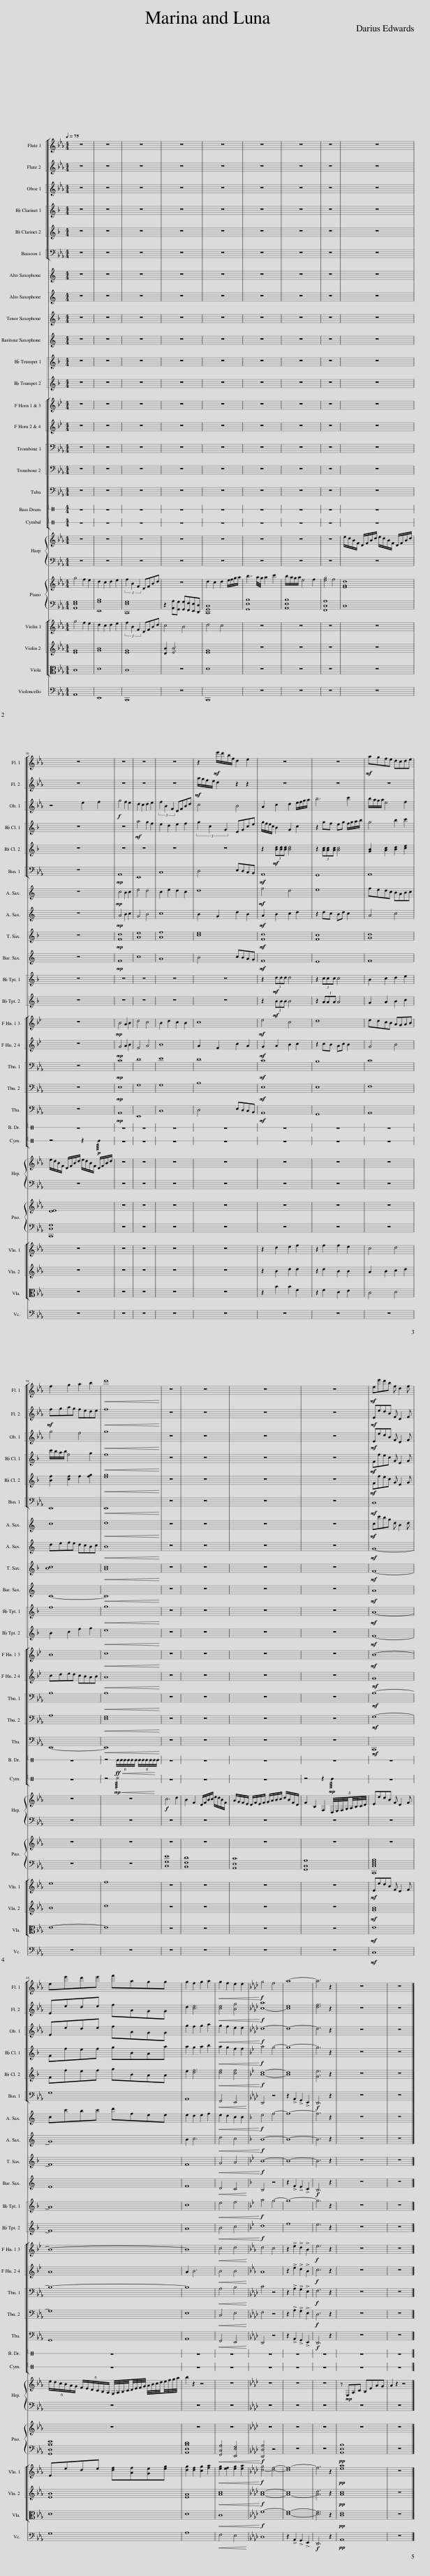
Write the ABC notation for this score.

X:1
%%score [ [ 1 2 ] 3 [ 4 5 ] 6 ] 7 8 9 10 [ 11 12 ] [ [ 13 14 ] [ 15 16 ] 17 18 19 ] 20 { 21 | 22 } [ [ 23 24 ] 25 ] 26
L:1/8
Q:1/4=75
M:4/4
I:linebreak $
K:Eb
V:1 treble
V:2 treble
V:3 treble
V:4 treble transpose=-2
V:5 treble transpose=-2
V:6 bass
V:7 treble transpose=-9
V:8 treble transpose=-9
V:9 treble transpose=-14
V:10 treble transpose=-21
V:11 treble transpose=-2
V:12 treble transpose=-2
V:13 treble transpose=-7
V:14 treble transpose=-7
V:15 bass
V:16 bass
V:17 bass
V:18 perc stafflines=1
K:none
V:19 perc stafflines=1
K:none
V:20 treble
V:21 treble
V:22 bass
V:23 treble
V:24 treble
V:25 alto
V:26 bass
V:1
 z8 | z8 | z8 | z8 | z8 | %5
 z8 | z8 | z8 | z8 |$ z8 | %10
 z8 | z8 | z8 | z2!mf! e'/d'/b/f/ d2 e2 | z8 | %15
 z8 |!mf! agfe dcde |$ f2 g2 a2 b2 |!<(! d'8!<)! | z8 | %20
 z8 | z8 | z8 |!mf! ee'd'b f d2 f |$ ee'd'e' f'agg | %25
 g2 f2 g2 a2 |!<(! g2 f2 e2 e2!<)! |[K:Ab]!f! g4 f4 | a8- |[Q:1/4=58] a6 z2 | %30
[Q:1/4=50] z8[Q:1/4=45][Q:1/4=40] | z8 |] %32
V:2
 z8 | z8 | z8 | z8 | z8 | %5
 z8 | z8 | z8 | z8 |$ z8 | %10
 z8 | z8 | z8 |!mf! a/g/f/e/ d2 z2 z2 | z8 | %15
 z8 | z8 |$!mf! fgag fede |!<(! f8!<)! | z8 | %20
 z8 | z8 | z8 |!mf! EedB F D2 F |$ Eede fAGG | %25
 d2 [ce]6 |!<(! [ce]4 [Bg]4!<)! |[K:Ab]!f! [c-a]8 | [ce]8 | [df]6 z2 | %30
 z8 | z8 |] %32
V:3
 z8 | z8 | z8 | z8 | z8 | %5
 z8 | z8 | z8 | z8 |$ z4 e2 f2 | %10
!f! g4 f2 e2 | d2 c2 d2 e2 | (3f2 B2 F2 DFBd | c4 B4 | A2 c2 d2 e/f/g/a/ | %15
 b6 c'2 | b/a/g/a/ e4 f2 |$ g4 f4 |!<(! g8!<)! | z8 | %20
 z8 | z8 | z8 |!mf! EedB F D2 F |$ Eede fAGG | %25
 g2 f2 g2 a2 |!<(! g2 f2 e2 e2!<)! |[K:Ab]!f! d8- | d8- | d6 z2 | %30
 z8 | z8 |] %32
V:4
[K:F] z8 | z8 | z8 | z8 | z8 | %5
 z8 | z8 | z8 | z8 |$ z8 | %10
 z8 |!mf! a4 g2 f2 | e2 d2 e2 f2 | (3g2 c2 G2 EGce | g/f/e/c/ B2 G2 c2 | %15
 z2 gf eg f/g/a/b/ | g4 b2 c'2 |$ c'/b/a/b/ f4 g2 |!<(! f8!<)! | z8 | %20
 z8 | z8 | z8 |!mf! Ffec G E2 G |$ Ffef gBAa | %25
 a2 g2 a2 b2 |!<(! a2 g2 f2 f2!<)! |[K:Bb]!f! a4 g4- | g8- | g6 z2 | %30
 z8 | z8 |] %32
V:5
[K:F] z8 | z8 | z8 | z8 | z8 | %5
 z8 | z8 | z8 | z8 |$ z8 | %10
 z8 | z8 | z8 | z8 | z2!mf! (3[Bd][Bd][Bd] [Bd]4 | %15
 z2 (3[Ac][Ac][Ac] [Ac]4 | [GB]2 [Ac]2 [Bd]2 [ce]2 |$ [Bf]2 [cf]2 f2 [fg]2 |!<(! [eg]8!<)! | z8 | %20
 z8 | z8 | z8 |!mf! Ffec G E2 G |$ Ffef gBAA | %25
 e2 [df]6 |!<(! [df]4 [cf]4!<)! |[K:Bb]!f! [Bd]8- | [Bd]8 | [Ge]6 z2 | %30
 z8 | z8 |] %32
V:6
 z8 | z8 | z8 | z8 | z8 | %5
 z8 | z8 | z8 | z8 |$ z8 | %10
!mp! A,,8 | E,,8 | C,8 | D,4 E,D,C,B,, |!mf! A,,8 | %15
 G,,8 | A,,8 |$ E,,8 |!<(! E,,8!<)! | z8 | %20
 z8 | z8 | z8 |!mf! C,8 |$ G,8 | %25
 A,,8 |!<(! F,,4 E,,4!<)! |[K:Ab] D,,4 z4 | z2 !>!A,,2 !>!G,,2 !>!E,,2 |!f! D,,6 z2 | %30
 z8 | z8 |] %32
V:7
[K:C] z8 | z8 | z8 | z8 | z8 | %5
 z8 | z8 | z8 | z8 |$ z8 | %10
!mp! c4 B2 c2 | e4 d4 | c2 e2 d2 c2 | d8 |!mf! f4 d4 | %15
 e8 | fedc BABc |$ c8 |!<(! d8!<)! | z8 | %20
 z8 | z8 | z8 |!mf! cc'bg d B2 d |$ cc'bc' d'fee | %25
 e2 d2 e2 f2 |!<(! e2 d2 c2 c2!<)! |[K:F]!f! e4 f4- | f8- | f6 z2 | %30
 z8 | z8 |] %32
V:8
[K:C] z8 | z8 | z8 | z8 | z8 | %5
 z8 | z8 | z8 | z8 |$ z8 | %10
!mp! A4 B2 c2 | G4 B4 | c8 | B2 G2 d2 B2 |!mf! A2 B2 c2 d2 | %15
 z2 dc Bd c2 | A4 c4 |$ defe dcBc |!<(! B8!<)! | z8 | %20
 z8 | z8 | z8 |!mf! G8- |$ G8 | %25
 B2 c6 |!<(! d4 c4!<)! |[K:F]!f! B8- | B8- | B6 z2 | %30
 z8 | z8 |] %32
V:9
[K:F] z8 | z8 | z8 | z8 | z8 | %5
 z8 | z8 | z8 | z8 |$ z8 | %10
!mp! [Fd]8 | [Ae]8 | [Af]8 | [ce]8 |!mf! [Fd]8 | %15
 [Fc]8 | [Gd]8 |$ [Bc]8 |!<(! [Ac]8!<)! | z8 | %20
 z8 | z8 | z8 |!mf! F8- |$ F8 | %25
 F8 |!<(! G4 A4!<)! |[K:Bb]!f! B8- | B8- | B6 z2 | %30
 z8 | z8 |] %32
V:10
[K:C] z8 | z8 | z8 | z8 | z8 | %5
 z8 | z8 | z8 | z8 |$ z8 | %10
!mp! F8 | c8 | A8 | B4 cBAG |!mf! F8 | %15
 E8 | F8 |$ C8- |!<(! C8!<)! | z8 | %20
 z8 | z8 | z8 |!mf! A8 |$ E8 | %25
 F8 |!<(! D4 C4!<)! |[K:F] B,4 z4 | z2 !>!F2 !>!E2 !>!C2 |!f! B,6 z2 | %30
 z8 | z8 |] %32
V:11
[K:F] z8 | z8 | z8 | z8 | z8 | %5
 z8 | z8 | z8 | z8 |$ z8 | %10
 z8 | z8 | z8 | z8 | z2!mf! (3ddd d4 | %15
 z2 (3ccc c4 | B2 c2 d2 e2 |$ f8 |!<(! g8!<)! | z8 | %20
 z8 | z8 | z8 |!mf! A8- |$ A8 | %25
 c8 |!<(! e4 f4!<)! |[K:Bb]!f! a4 g4- | g8- | g6 z2 | %30
 z8 | z8 |] %32
V:12
[K:F] z8 | z8 | z8 | z8 | z8 | %5
 z8 | z8 | z8 | z8 |$ z8 | %10
 z8 | z8 | z8 | z8 | z2!mf! (3BBB B4 | %15
 z2 (3AAA A4 | G2 A2 B2 c2 |$ B2 c2 f2 g2 |!<(! e8!<)! | z8 | %20
 z8 | z8 | z8 |!mf! F8- |$ F8 | %25
 A8 |!<(! B4 c4!<)! |[K:Bb]!f! d8 | f8 | e6 z2 | %30
 z8 | z8 |] %32
V:13
[K:Bb] z8 | z8 | z8 | z8 | z8 | %5
 z8 | z8 | z8 | z8 |$ z8 | %10
!mp! B4 A2 B2 | d4 c4 | B2 d2 c2 B2 | c8 |!mf! e4 c4 | %15
 d8 | edcB AGAB |$ B8 |!<(! c8!<)! | z8 | %20
 z8 | z8 | z8 |!mf! B8- |$ B8- | %25
 B8 |!<(! c4 d4!<)! |[K:Eb] d4 c4 | z2 !>!e2 !>!d2 !>!B2 |!f! e6 z2 | %30
 z8 | z8 |] %32
V:14
[K:Bb] z8 | z8 | z8 | z8 | z8 | %5
 z8 | z8 | z8 | z8 |$ z8 | %10
!mp! G4 A2 B2 | F4 A4 | B8 | A2 F2 c2 A2 |!mf! G2 A2 B2 c2 | %15
 z2 cB Ac B2 | G4 B4 |$ cded cBAB |!<(! A8!<)! | z8 | %20
 z8 | z8 | z8 |!mf! G8 |$ A8 | %25
 A2 B6 |!<(! B4 B4!<)! |[K:Eb] A8 | z2 !>!e2 !>!d2 !>!B2 |!f! c6 z2 | %30
 z8 | z8 |] %32
V:15
 z8 | z8 | z8 | z8 | z8 | %5
 z8 | z8 | z8 | z8 |$ z8 | %10
!mp! C8 | D8 | E8 | D8 |!mf! C8 | %15
 B,8 | C8 |$ B,8 |!<(! B,8!<)! | z8 | %20
 z8 | z8 | z8 |!mf! B,8- |$ B,8- | %25
 B,8 |!<(! A,4 B,4!<)! |[K:Ab] C4 z4 | z2 !>!A,2 !>!G,2 !>!E,2 |!f! F,6 z2 | %30
 z8 | z8 |] %32
V:16
 z8 | z8 | z8 | z8 | z8 | %5
 z8 | z8 | z8 | z8 |$ z8 | %10
!mp! E,8 | G,8 | G,8 | B,8 |!mf! E,8 | %15
 E,8 | F,8 |$ A,8 |!<(! [E,G,]8!<)! | z8 | %20
 z8 | z8 | z8 |!mf! G,8- |$ G,8 | %25
 E,8 |!<(! C,4 E,4!<)! |[K:Ab] F,4 z4 | z2 !>!A,2 !>!G,2 !>!E,2 |!f! D,6 z2 | %30
 z8 | z8 |] %32
V:17
 z8 | z8 | z8 | z8 | z8 | %5
 z8 | z8 | z8 | z8 |$ z8 | %10
!mp! A,,8 | E,,8 | C,8 | D,4 E,D,C,B,, |!mf! A,,8 | %15
 G,,8 | A,,8 |$ E,,8- |!<(! E,,8!<)! | z8 | %20
 z8 | z8 | z8 |!mf! C,,8 |$ G,,8 | %25
 A,,8 |!<(! F,,4 E,,4!<)! |[K:Ab] D,,4 z4 | z2 !>!A,,2 !>!G,,2 !>!E,,2 |!f! D,,6 z2 | %30
 z8 | z8 |] %32
V:18
[K:C] z8 | z8 | z8 | z8 | z8 | %5
 z8 | z8 | z8 | z8 |$ z8 | %10
 z8 | z8 | z8 | z8 | z8 | %15
 z8 | z8 |$ z8 | z4!ff!!<(! (6:4:6E/E/E/E/E/E/ (6:4:6E/E/E/E/E/E/!<)! | z8 | %20
 z8 | z8 | z8 | z8 |$ z8 | %25
 z8 | z8 | z8 | z8 | z8 | %30
 z8 | z8 |] %32
V:19
[K:C] z8 | z8 | z8 | z8 | z8 | %5
 z8 | z8 | z8 | z8 |$ z4 z2!p! !////!E2 | %10
 z8 | z8 | z8 | z8 | z8 | %15
 z8 | z8 |$ z8 | z4!mp!!<(! !////!E4!<)! | z8 | %20
 z8 | z8 | z4 z2!mp! !////!E2 | z8 |$ z8 | %25
 z8 | z8 | z8 | z8 | z8 | %30
 z8 | z8 |] %32
V:20
 z8 | z8 | z8 | z8 | z8 | %5
 z8 | z8 | z8 | e/d/B/F/ D/F/B/d/ e/d/B/F/ D/F/B/d/ |$ e/d/B/F/ D/F/B/d/ e/d/B/F/ D/F/B/d/ | %10
 z8 | z8 | z8 | z8 | z8 | %15
 z8 | z8 |$ z8 | z8 |!f! c6 d2 | %20
 B2 F2 D/F/B/c/ e/d/B/F/ | A/G/F/E/ D/F/E/F/ G/A/B/c/ d/B/F/D/ | F2 B,2 F,2 D,/4E,/4F,/4G,/4A,/4B,/4C/4D/4 | EedB F D2 F |$ (6:4:6e/d/c/B/A/G/ (6:4:6F/E/D/C/B,/A,/ G,/4A,/4B,/4C/4D/4E/4F/4G/4 A/4B/4c/4d/4e/4f/4g/4a/4 | %25
 b2 z2 z4 | z8 |[K:Ab] z8 | z8 | z8 | %30
 z!mp! E,A,C B,EAG | A2 z2 z4 |] %32
V:21
 g4 f2 e2 | d2 c2 d2 e2 | (3f2 B2 F2 DFBd | z8 | d2 c2 d2 e/f/g/a/ | %5
 b7/2 a/4g/4 a2 c'2 | b/a/g/a/ e4 f2 | [eg]4 f4 | [EGd]8 |$ [DE]8 | %10
 z8 | z8 | z8 | z8 | z8 | %15
 z8 | z8 |$ z8 | z8 | z8 | %20
 z8 | z8 | z8 | z8 |$ z8 | %25
 z8 | z8 |[K:Ab] z8 | z8 | z8 | %30
 z8 | z8 |] %32
V:22
 [A,,E,G,]8 | [E,,G,B,]8 | [C,,E,G,]8 | z2 [A,,A,][G,,G,] [G,,G,][F,,F,][E,,E,][D,,D,] | [C,,G,,C,]8 | %5
 [G,,E,B,]8 | [A,,E,B,]8 | [F,,C,A,]8 | C,8 |$ [C,,C,G,]8 | %10
 z8 | z8 | z8 | z8 | z8 | %15
 z8 | z8 |$ z8 | z8 | [C,G,E]8 | %20
 [B,,F,D]8 | [A,,E,C]8 | [F,,C,A,]8 | [C,,C,E,G,B,]8 |$ [G,,D,B,E]8 | %25
 [A,,E,B,D]8 |!<(! [F,,C,A,]4 [E,,E,G,]4!<)! |[K:Ab]!f! [D,,D,A,]4 z4 | z8 | z8 | %30
!pp! [A,,E,B,]8 | z8 |] %32
V:23
 g4 f2 e2 | d2 c2 d2 e2 | (3f2 B2 F2 DFBd | c4 B4 | d4 c4 | %5
 z8 | z8 | z8 | z8 |$ z8 | %10
 z8 | z8 | z8 | z8 | z2 d2 e2 f2 | %15
 z2 f2 f2 e2 | c4 d4 |$ e8 | f8 | z8 | %20
 z8 | z8 | z8 |!mf! EedB F D2 F |$ Eede [df][Af][Ge][eg] | %25
 [dg]2 [df]2 [cg]2 [fa]2 |!<(! [eg]2 [ef]2 [eg]2 [ea]2!<)! |[K:Ab]!f! [d-g]4 [df]4- | [df-]8 | f6 z2 | %30
!pp! [ea]8 | z8 |] %32
V:24
 [EG]8 | [GB]8 | [EG]8 | [DB]2 [EB]6 | [EG]8 | %5
 z8 | z8 | z8 | z8 |$ z8 | %10
 z8 | z8 | z8 | z8 | z2 B2 d2 d2 | %15
 z2 d2 B2 B2 | A2 B2 c2 d2 |$ B8 | d8 | z8 | %20
 z8 | z8 | z8 |!mf! [GB]8 |$ [EB]8 | %25
 [EA]8 |!<(! [Ac]8!<)! |[K:Ab]!f! [Ac]8- | [A-c]8 | [Ad]6 z2 | %30
!pp! [Ac]8 | z8 |] %32
V:25
 C8 | D8 | C8 | z8 | D8 | %5
 z8 | z8 | z8 | z8 |$ z8 | %10
 z8 | z8 | z8 | z8 | z2 B2 B2 F2 | %15
 z2 F2 D2 E2 | C4 D4 |$ E8- | E8 | z8 | %20
 z8 | z8 | z8 |!mf! E8 |$ D8 | %25
 D8 |!<(! C8!<)! |[K:Ab]!f! F8- | [DF]8- | [DF]6 z2 | %30
!pp! [CE]8 | z8 |] %32
V:26
 A,,8 | E,,8 | C,,8 | z8 | C,,8 | %5
 z8 | z8 | z8 | z8 |$ z8 | %10
 z8 | z8 | z8 | z8 | z8 | %15
 z8 | z8 |$ z8 | z8 | z8 | %20
 z8 | z8 | z8 |!mf! C,8 |$ G,8 | %25
 A,8 |!<(! F,4 E,4!<)! |[K:Ab] D,8 | z2 !>!A,,2 !>!G,,2 !>!E,,2 |!f! D,,6 z2 | %30
!pp! A,,8 | z8 |] %32
